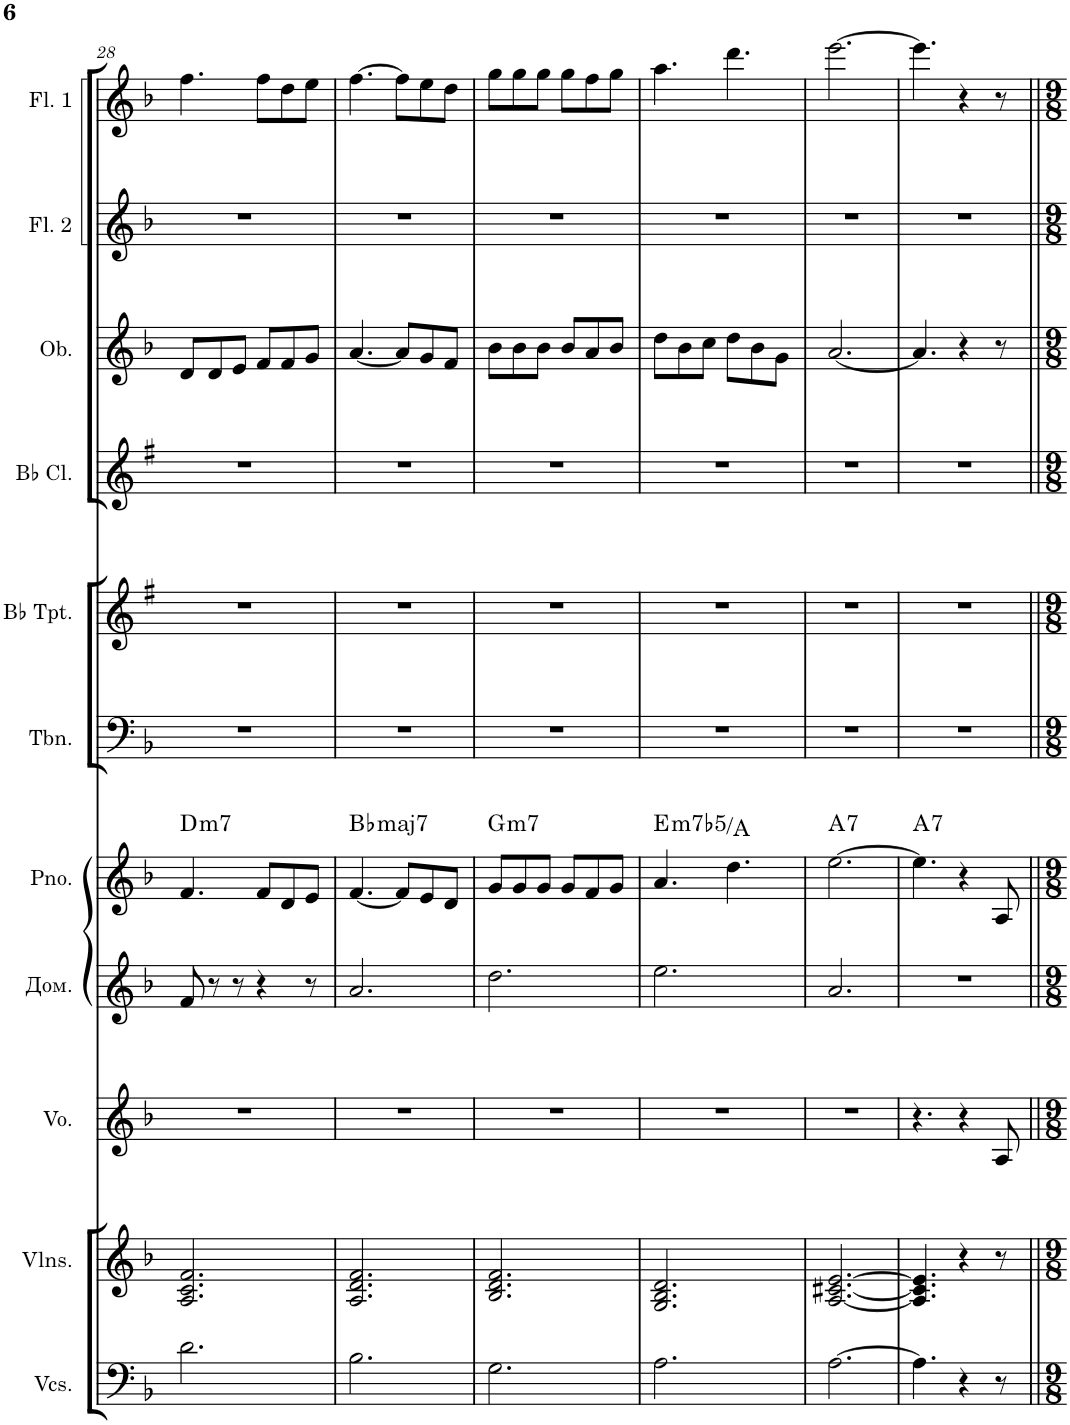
**kern	**kern	**kern	**kern	**kern	**harte	**kern	**kern	**kern	**kern	**kern	**kern
*part11	*part10	*part9	*part8	*part7	*part7	*part6	*part5	*part4	*part3	*part2	*part1
*staff11	*staff10	*staff9	*staff8	*staff7	*	*staff6	*staff5	*staff4	*staff3	*staff2	*staff1
*I"Violoncellos	*I"Violins	*I"Voice	*I"Домра	*I"Piano	*	*I"Trombone	*I"Bb Trumpet	*I"Bb Clarinet	*I"Oboe	*I"Flute 2	*I"Flute 1
*I'Vcs.	*I'Vlns.	*I'Vo.	*	*I'Pno.	*	*I'Tbn.	*I'Bb Tpt.	*I'Bb Cl.	*I'Ob.	*I'Fl. 2	*I'Fl. 1
!!LO:PB:g=z
*clefF4	*clefG2	*clefG2	*clefG2	*clefG2	*	*clefF4	*clefG2	*clefG2	*clefG2	*clefG2	*clefG2
*	*	*	*	*	*	*	*Trd1c2	*Trd1c2	*	*	*
*k[b-]	*k[b-]	*k[b-]	*k[b-]	*k[b-]	*	*k[b-]	*k[f#]	*k[f#]	*k[b-]	*k[b-]	*k[b-]
*M6/8	*M6/8	*M6/8	*M6/8	*M6/8	*	*M6/8	*M6/8	*M6/8	*M6/8	*M6/8	*M6/8
=28	=28	=28	=28	=28	=28	=28	=28	=28	=28	=28	=28
!	!	!	!	!	!LO:H:kt=m7	!	!	!	!	!	!
2.d\	2.A/ 2.c/ 2.f/	2.r	8f/	4.f/	D:min7	2.r	2.r	2.r	8d/L	2.r	4.ff\
.	.	.	8r	.	.	.	.	.	8d/	.	.
.	.	.	8r	.	.	.	.	.	8e/J	.	.
.	.	.	4r	8f/L	.	.	.	.	8f/L	.	8ff\L
.	.	.	.	8d/	.	.	.	.	8f/	.	8dd\
.	.	.	8r	8e/J	.	.	.	.	8g/J	.	8ee\J
=29	=29	=29	=29	=29	=29	=29	=29	=29	=29	=29	=29
!	!	!	!	!	!LO:H:kt=maj7	!	!	!	!	!	!
2.B-\	2.A/ 2.d/ 2.f/	2.r	2.a/	[4.f/	Bb:maj7	2.r	2.r	2.r	[4.a/	2.r	[4.ff\
.	.	.	.	8f/L]	.	.	.	.	8a/L]	.	8ff\L]
.	.	.	.	8e/	.	.	.	.	8g/	.	8ee\
.	.	.	.	8d/J	.	.	.	.	8f/J	.	8dd\J
=30	=30	=30	=30	=30	=30	=30	=30	=30	=30	=30	=30
!	!	!	!	!	!LO:H:kt=m7	!	!	!	!	!	!
2.G\	2.B-/ 2.d/ 2.f/	2.r	2.dd\	8g/L	G:min7	2.r	2.r	2.r	8b-\L	2.r	8gg\L
.	.	.	.	8g/	.	.	.	.	8b-\	.	8gg\
.	.	.	.	8g/J	.	.	.	.	8b-\J	.	8gg\J
.	.	.	.	8g/L	.	.	.	.	8b-/L	.	8gg\L
.	.	.	.	8f/	.	.	.	.	8a/	.	8ff\
.	.	.	.	8g/J	.	.	.	.	8b-/J	.	8gg\J
=31	=31	=31	=31	=31	=31	=31	=31	=31	=31	=31	=31
!	!	!	!	!	!LO:H:kt=m7b5	!	!	!	!	!	!
2.A\	2.G/ 2.B-/ 2.d/	2.r	2.ee\	4.a/	E:hdim7/4	2.r	2.r	2.r	8dd\L	2.r	4.aa\
.	.	.	.	.	.	.	.	.	8b-\	.	.
.	.	.	.	.	.	.	.	.	8cc\J	.	.
.	.	.	.	4.dd\	.	.	.	.	8dd\L	.	4.ddd\
.	.	.	.	.	.	.	.	.	8b-\	.	.
.	.	.	.	.	.	.	.	.	8g\J	.	.
=32	=32	=32	=32	=32	=32	=32	=32	=32	=32	=32	=32
!	!	!	!	!	!LO:H:kt=7	!	!	!	!	!	!
[2.A\	[2.A/ [2.c#X/ [2.e/	2.r	2.a/	[2.ee\	A:7	2.r	2.r	2.r	[2.a/	2.r	[2.eee\
=33	=33	=33	=33	=33	=33	=33	=33	=33	=33	=33	=33
!	!	!	!	!	!LO:H:kt=7	!	!	!	!	!	!
4.A\]	4.A/] 4.c#/] 4.e/]	4.r	2.r	4.ee\]	A:7	2.r	2.r	2.r	4.a/]	2.r	4.eee\]
4r	4r	4r	.	4r	.	.	.	.	4r	.	4r
8r	8r	8A/	.	8A/	.	.	.	.	8r	.	8r
=||	=||	=||	=||	=||	=||	=||	=||	=||	=||	=||	=||
*-	*-	*-	*-	*-	*-	*-	*-	*-	*-	*-	*-
